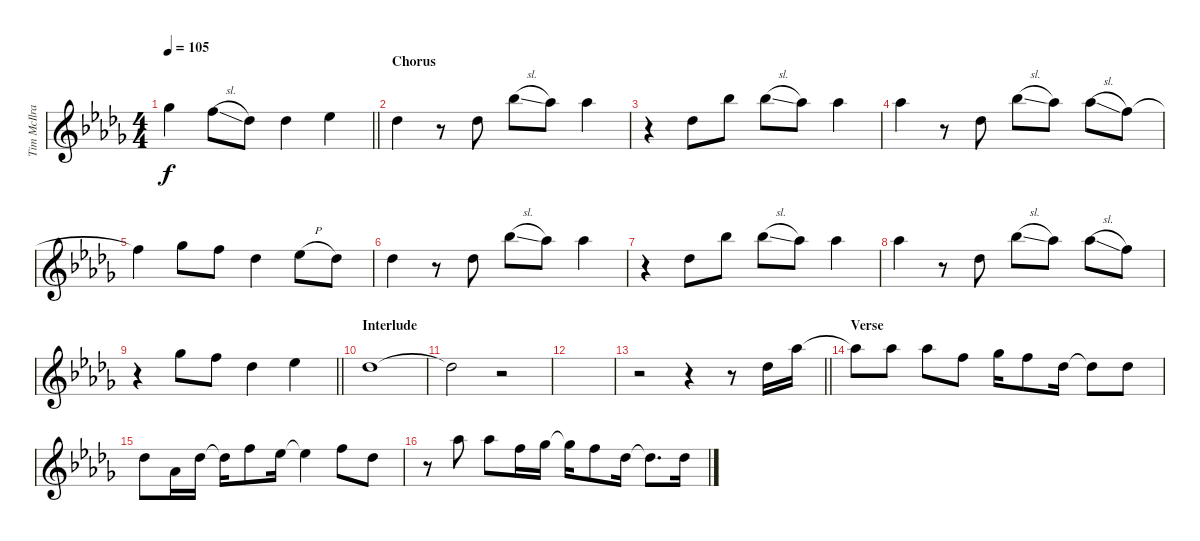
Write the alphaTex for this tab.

\track ("Tim McIlrath - Vocals" "Tim McIlra") {instrument overdrivenguitar}
\staff {score}
\tuning (E4 B3 G3 D3 A2 E2) {hide}
\ts (4 4)
\tempo 105
\clef g2
\barLineRight lightlight
\ks db
7.2.4{dy f} 6.2{sl}.8 2.2.8 2.2.4 4.2.4 |
\section ("" "Chorus")
2.2.4 r.8 2.2.8 11.2{sl}.8 9.2.8 9.2.4 |
r.4 2.2.8 11.2.8 11.2{sl}.8 9.2.8 9.2.4 |
9.2.4 r.8 6.3.8 11.2{sl}.8 9.2.8 9.2{sl}.8 6.2.8 |
6.2{t}.4 7.2.8 6.2.8 2.2.4 4.2{h}.8 2.2.8 |
2.2.4 r.8 2.2.8 11.2{sl}.8 9.2.8 9.2.4 |
r.4 2.2.8 11.2.8 11.2{sl}.8 9.2.8 9.2.4 |
9.2.4 r.8 6.3.8 11.2{sl}.8 9.2.8 9.2{sl}.8 6.2.8 |
\barLineRight lightlight
r.4 7.2.8 6.2.8 2.2.4 4.2.4 |
\section ("" "Interlude")
2.2.1 |
2.2{t}.2 r.2 |
|
\barLineRight lightlight
r.2 r.4 r.8 2.2.16 9.2.16 |
\section ("" "Verse")
9.2{t}.8 9.2.8 9.2.8 6.2.8 7.2.16 6.2.8 2.2.16 2.2{t}.8 2.2.8 |
2.2.8 1.3.16 2.2.16 2.2{t}.16 6.2.8 4.2.16 4.2{t}.4 6.2.8 2.2.8 |
r.8 9.2.8 9.2.8 6.2.16 7.2.16 7.2{t}.16 6.2.8 2.2.16 2.2{t}.8{d} 2.2.16
